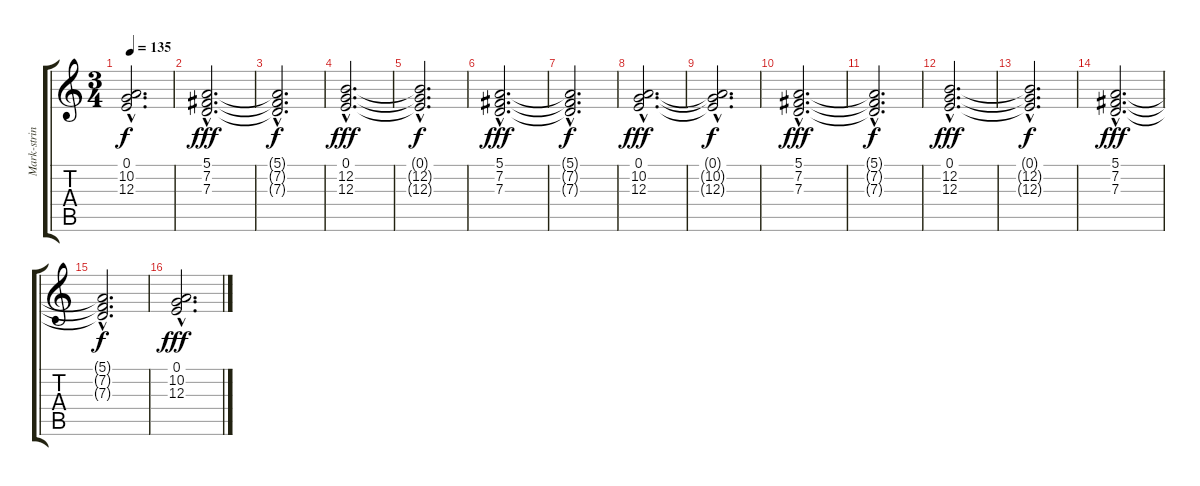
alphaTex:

\track ("Mark-strings" "Mark-strin") {instrument synthstrings1}
\staff {score tabs}
\tuning (E4 B3 G3 D3 A2 E2) {hide}
\ts (3 4)
\tempo 135
\clef g2
\ks c
(0.1{hac t} 10.2{hac t} 12.3{hac t}).2{d dy f} |
(5.1{hac} 7.2{hac} 7.3{hac}).2{d dy fff} |
(5.1{hac t} 7.2{hac t} 7.3{hac t}).2{d dy f} |
(0.1{hac} 12.2{hac} 12.3{hac}).2{d dy fff} |
(0.1{hac t} 12.2{hac t} 12.3{hac t}).2{d dy f} |
(5.1{hac} 7.2{hac} 7.3{hac}).2{d dy fff} |
(5.1{hac t} 7.2{hac t} 7.3{hac t}).2{d dy f} |
(0.1{hac} 10.2{hac} 12.3{hac}).2{d dy fff} |
(0.1{hac t} 10.2{hac t} 12.3{hac t}).2{d dy f} |
(5.1{hac} 7.2{hac} 7.3{hac}).2{d dy fff} |
(5.1{hac t} 7.2{hac t} 7.3{hac t}).2{d dy f} |
(0.1{hac} 12.2{hac} 12.3{hac}).2{d dy fff} |
(0.1{hac t} 12.2{hac t} 12.3{hac t}).2{d dy f} |
(5.1{hac} 7.2{hac} 7.3{hac}).2{d dy fff} |
(5.1{hac t} 7.2{hac t} 7.3{hac t}).2{d dy f} |
(0.1{hac} 10.2{hac} 12.3{hac}).2{d dy fff}
